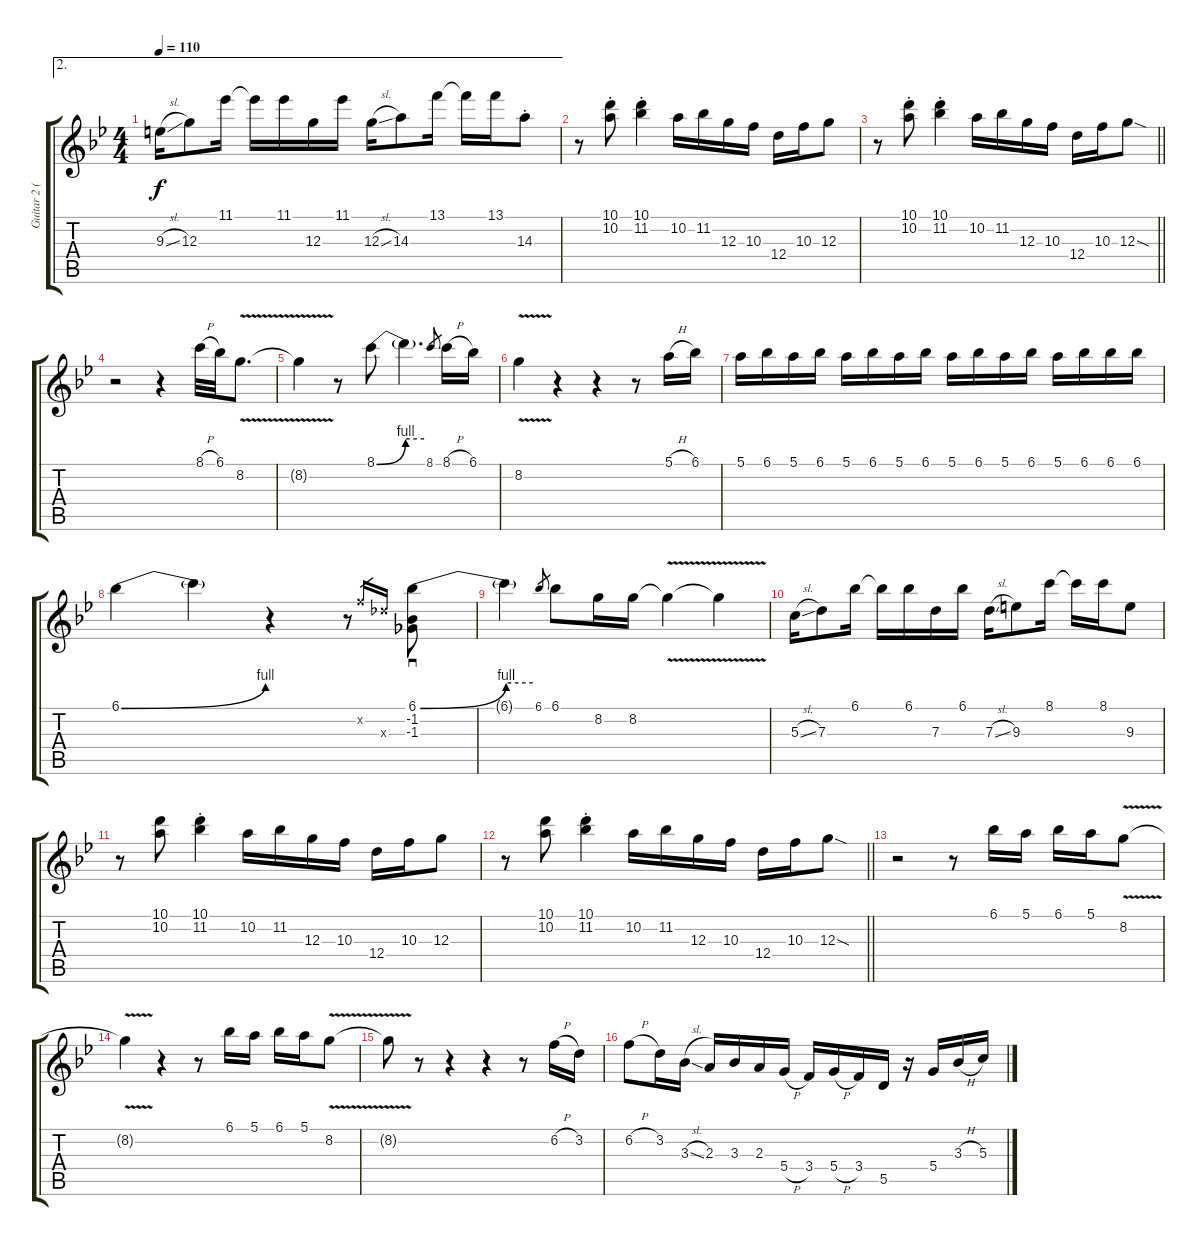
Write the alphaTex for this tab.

\track ("Guitar 2 (with wah and reverb)" "Guitar 2 (") {instrument distortionguitar}
\staff {score tabs}
\tuning (E4 B3 G3 D3 A2 E2) {hide}
\ae 2
\ts (4 4)
\tempo 110
\clef g2
\ks bb
9.3{sl}.16{dy f} 12.3.8 11.1.16 11.1{t}.16 11.1.16 12.3.16 11.1.16 12.3{sl}.16 14.3.8 13.1.16 13.1{t}.16 13.1.16 14.3{st}.8 |
r.8 (10.1{st} 10.2{st}).8 (10.1{st} 11.2{st}).4 10.2.16 11.2.16 12.3.16 10.3.16 12.4.16 10.3.16 12.3.8 |
\barLineRight lightlight
r.8 (10.1{st} 10.2{st}).8 (10.1{st} 11.2{st}).4 10.2.16 11.2.16 12.3.16 10.3.16 12.4.16 10.3.16 12.3{sod}.8 |
r.2 r.4 8.1{h}.32 6.1.32 8.2{v}.8{d} |
8.2{v t}.4 r.8 8.1{be (bend 0 0 60 4)}.8 8.1{be (hold 0 4 60 4) t}.4{d} 8.1.8{gr} 8.1{h}.16 6.1.16 |
8.2{v}.4 r.4 r.4 r.8 5.1{h}.16 6.1.16 |
5.1.16 6.1.16 5.1.16 6.1.16 5.1.16 6.1.16 5.1.16 6.1.16 5.1.16 6.1.16 5.1.16 6.1.16 5.1.16 6.1.16 6.1.16 6.1.16 |
6.1{be (bend 0 0 60 4)}.4 6.1{t}.4 r.4 r.8 6.2{x}.16{gr} 6.3{x}.16{gr} (6.1{be (bend 0 0 60 4)} -1.2 -1.3).8{sd} |
6.1{be (hold 0 4 60 4) t}.4 6.1.8{gr} 6.1.8 8.2.16 8.2.16 8.2{v t}.4 8.2{v t}.4 |
5.3{sl}.16 7.3.8 6.1.16 6.1{t}.16 6.1.16 7.3.16 6.1.16 7.3{sl}.16 9.3.8 8.1.16 8.1{t}.16 8.1.16 9.3.8 |
r.8 (10.1 10.2).8 (10.1{st} 11.2{st}).4 10.2.16 11.2.16 12.3.16 10.3.16 12.4.16 10.3.16 12.3.8 |
\barLineRight lightlight
r.8 (10.1 10.2).8 (10.1{st} 11.2{st}).4 10.2.16 11.2.16 12.3.16 10.3.16 12.4.16 10.3.16 12.3{sod}.8 |
r.2 r.8 6.1.16 5.1.16 6.1.16 5.1.16 8.2{v}.8 |
8.2{v t}.4 r.4 r.8 6.1.16 5.1.16 6.1.16 5.1.16 8.2{v}.8 |
8.2{v t}.8 r.8 r.4 r.4 r.8 6.2{h}.16 3.2.16 |
6.2{h}.8 3.2.16 3.3{sl}.16 2.3.16 3.3.16 2.3.16 5.4{h}.16 3.4.16 5.4{h}.16 3.4.16 5.5.16 r.16 5.4.16 3.3{h}.16 5.3.16
